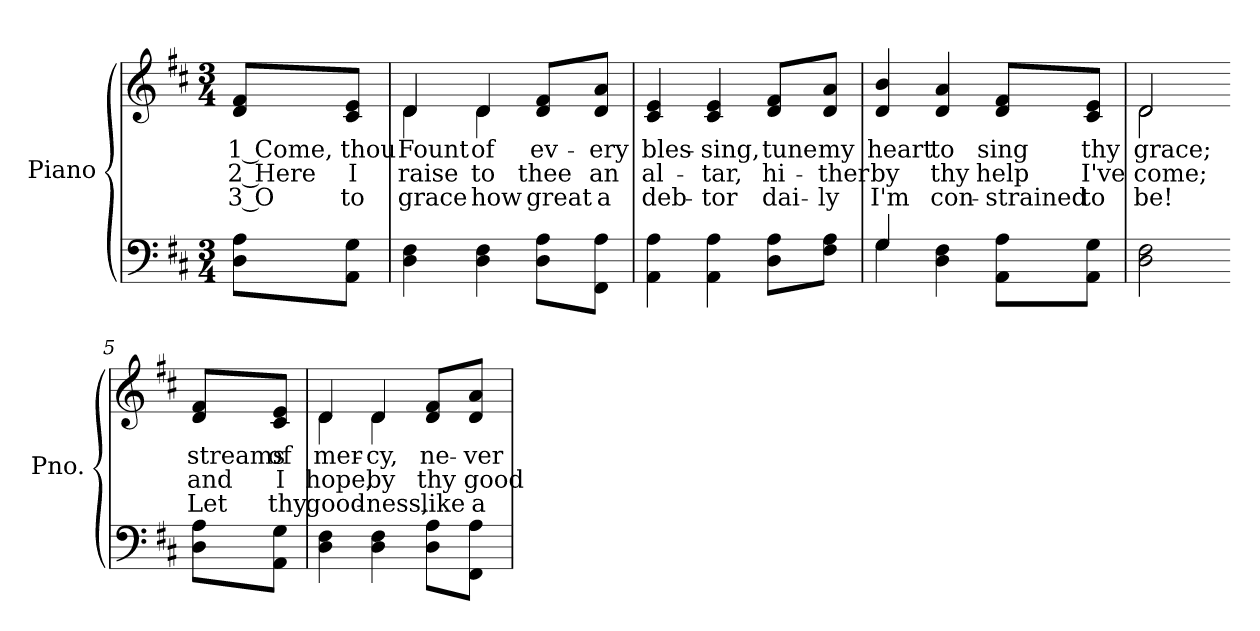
**kern	**kern	**text	**text	**text
*part2	*part1	*part1	*part1	*part1
*staff2	*staff1	*staff1	*staff1	*staff1
*I"Piano	*I"Piano	*	*	*
*I'Pno.	*I'Pno.	*	*	*
!!LO:PB:g=z
*clefF4	*clefG2	*	*	*
*k[f#c#]	*k[f#c#]	*	*	*
*D:	*D:	*	*	*
*M3/4	*M3/4	*	*	*
=	=	=	=	=
!	!	!LO:LY:b:color=#000000	!LO:LY:b:color=#000000	!LO:LY:b:color=#000000
8Di\ 8Ai\L	8di/ 8f#i/L	1 Come,	2 Here	3 O
!	!	!LO:LY:b:color=#000000	!LO:LY:b:color=#000000	!LO:LY:b:color=#000000
8AAi\ 8Gi\J	8c#i/ 8ei/J	thou	I	to
=1	=1	=1	=1	=1
!	!	!LO:LY:b:color=#000000	!LO:LY:b:color=#000000	!LO:LY:b:color=#000000
*	*^	*	*	*
4Di\ 4F#i	4di/	4di\	Fount	raise	grace
!	!	!	!LO:LY:b:color=#000000	!LO:LY:b:color=#000000	!LO:LY:b:color=#000000
4Di\ 4F#i	4di/	4di\	of	to	how
!	!	!	!LO:LY:b:color=#000000	!LO:LY:b:color=#000000	!LO:LY:b:color=#000000
8Di\ 8Ai\L	8di/ 8f#i/L	4ryy	ev-	thee	great
!	!	!	!LO:LY:b:color=#000000	!LO:LY:b:color=#000000	!LO:LY:b:color=#000000
8FF#i\ 8Ai\J	8di/ 8ai/J	.	-ery	an	a
*	*v	*v	*	*	*
=2	=2	=2	=2	=2
!	!	!LO:LY:b:color=#000000	!LO:LY:b:color=#000000	!LO:LY:b:color=#000000
4AAi\ 4Ai	4c#i/ 4ei	bles-	al-	deb-
!	!	!LO:LY:b:color=#000000	!LO:LY:b:color=#000000	!LO:LY:b:color=#000000
4AAi\ 4Ai	4c#i/ 4ei	-sing,	-tar,	-tor
!	!	!LO:LY:b:color=#000000	!LO:LY:b:color=#000000	!LO:LY:b:color=#000000
8Di\ 8Ai\L	8di/ 8f#i/L	tune	hi-	dai-
!	!	!LO:LY:b:color=#000000	!LO:LY:b:color=#000000	!LO:LY:b:color=#000000
8F#i\ 8Ai\J	8di/ 8ai/J	my	-ther	-ly
=3	=3	=3	=3	=3
*^	*	*	*	*
!	!	!	!LO:LY:b:color=#000000	!LO:LY:b:color=#000000	!LO:LY:b:color=#000000
4Gi/	4Gi\	4di/ 4bi	heart	by	I'm
!	!	!	!LO:LY:b:color=#000000	!LO:LY:b:color=#000000	!LO:LY:b:color=#000000
4Di\ 4F#i	2ryy	4di/ 4ai	to	thy	con-
!	!	!	!LO:LY:b:color=#000000	!LO:LY:b:color=#000000	!LO:LY:b:color=#000000
8AAi\ 8Ai\L	.	8di/ 8f#i/L	sing	help	-strained
!	!	!	!LO:LY:b:color=#000000	!LO:LY:b:color=#000000	!LO:LY:b:color=#000000
8AAi\ 8Gi\J	.	8c#i/ 8ei/J	thy	I've	to
*v	*v	*	*	*	*
!!LO:LB:g=z
=4	=4	=4	=4	=4
!	!	!LO:LY:b:color=#000000	!LO:LY:b:color=#000000	!LO:LY:b:color=#000000
*	*^	*	*	*
2Di\ 2F#i	2di/	2di\	grace;	come;	be!
*	*v	*v	*	*	*
=5-	=5-	=5-	=5-	=5-
*	*^	*	*	*
!	!	!	!LO:LY:b:color=#000000	!LO:LY:b:color=#000000	!LO:LY:b:color=#000000
*	*v	*v	*	*	*
8Di\ 8Ai\L	8di/ 8f#i/L	streams	and	Let
!	!	!LO:LY:b:color=#000000	!LO:LY:b:color=#000000	!LO:LY:b:color=#000000
8AAi\ 8Gi\J	8c#i/ 8ei/J	of	I	thy
=6	=6	=6	=6	=6
!	!	!LO:LY:b:color=#000000	!LO:LY:b:color=#000000	!LO:LY:b:color=#000000
*	*^	*	*	*
4Di\ 4F#i	4di/	4di\	mer-	hope,	good-
!	!	!	!LO:LY:b:color=#000000	!LO:LY:b:color=#000000	!LO:LY:b:color=#000000
4Di\ 4F#i	4di/	4di\	-cy,	by	-ness,
!	!	!	!LO:LY:b:color=#000000	!LO:LY:b:color=#000000	!LO:LY:b:color=#000000
8Di\ 8Ai\L	8di/ 8f#i/L	4ryy	ne-	thy	like
!	!	!	!LO:LY:b:color=#000000	!LO:LY:b:color=#000000	!LO:LY:b:color=#000000
8FF#i\ 8Ai\J	8di/ 8ai/J	.	-ver	good	a
*	*v	*v	*	*	*
=	=	=	=	=
*-	*-	*-	*-	*-
